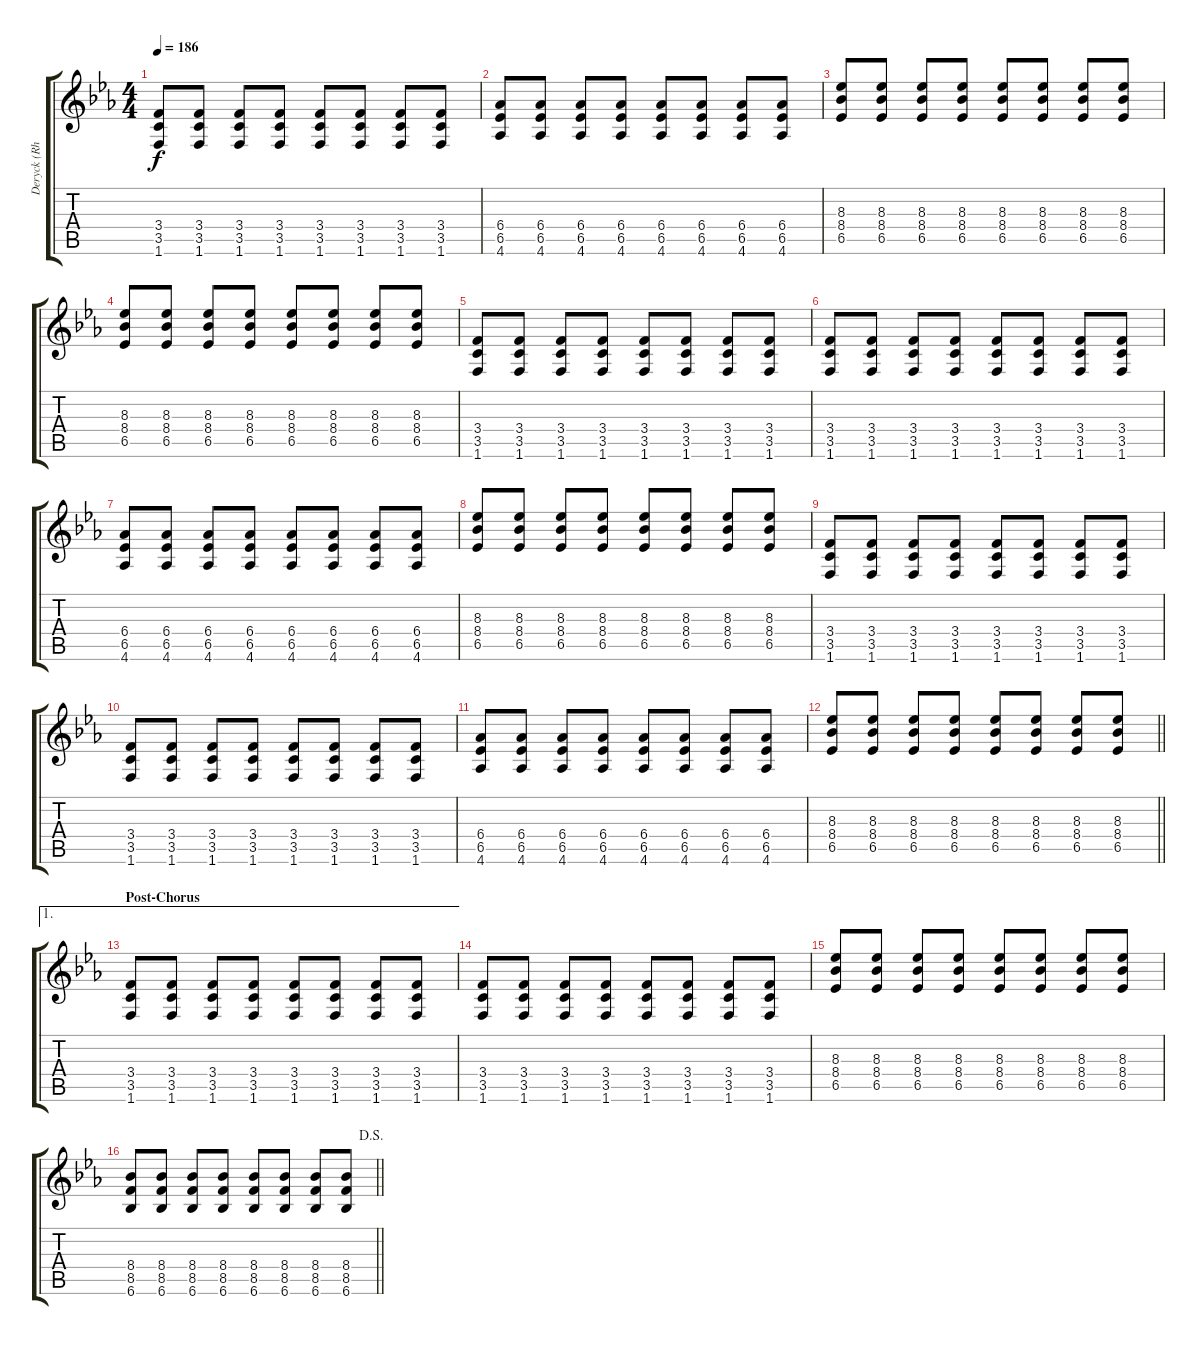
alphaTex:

\track ("Deryck (Rhythm)" "Deryck (Rh") {instrument distortionguitar}
\staff {score tabs}
\tuning (E4 B3 G3 D3 A2 E2) {hide}
\ts (4 4)
\tempo 186
\clef g2
\ks eb
(3.4 3.5 1.6).8{dy f} (3.4 3.5 1.6).8 (3.4 3.5 1.6).8 (3.4 3.5 1.6).8 (3.4 3.5 1.6).8 (3.4 3.5 1.6).8 (3.4 3.5 1.6).8 (3.4 3.5 1.6).8 |
(6.4 6.5 4.6).8 (6.4 6.5 4.6).8 (6.4 6.5 4.6).8 (6.4 6.5 4.6).8 (6.4 6.5 4.6).8 (6.4 6.5 4.6).8 (6.4 6.5 4.6).8 (6.4 6.5 4.6).8 |
(8.3 8.4 6.5).8 (8.3 8.4 6.5).8 (8.3 8.4 6.5).8 (8.3 8.4 6.5).8 (8.3 8.4 6.5).8 (8.3 8.4 6.5).8 (8.3 8.4 6.5).8 (8.3 8.4 6.5).8 |
(8.3 8.4 6.5).8 (8.3 8.4 6.5).8 (8.3 8.4 6.5).8 (8.3 8.4 6.5).8 (8.3 8.4 6.5).8 (8.3 8.4 6.5).8 (8.3 8.4 6.5).8 (8.3 8.4 6.5).8 |
(3.4 3.5 1.6).8 (3.4 3.5 1.6).8 (3.4 3.5 1.6).8 (3.4 3.5 1.6).8 (3.4 3.5 1.6).8 (3.4 3.5 1.6).8 (3.4 3.5 1.6).8 (3.4 3.5 1.6).8 |
(3.4 3.5 1.6).8 (3.4 3.5 1.6).8 (3.4 3.5 1.6).8 (3.4 3.5 1.6).8 (3.4 3.5 1.6).8 (3.4 3.5 1.6).8 (3.4 3.5 1.6).8 (3.4 3.5 1.6).8 |
(6.4 6.5 4.6).8 (6.4 6.5 4.6).8 (6.4 6.5 4.6).8 (6.4 6.5 4.6).8 (6.4 6.5 4.6).8 (6.4 6.5 4.6).8 (6.4 6.5 4.6).8 (6.4 6.5 4.6).8 |
(8.3 8.4 6.5).8 (8.3 8.4 6.5).8 (8.3 8.4 6.5).8 (8.3 8.4 6.5).8 (8.3 8.4 6.5).8 (8.3 8.4 6.5).8 (8.3 8.4 6.5).8 (8.3 8.4 6.5).8 |
(3.4 3.5 1.6).8 (3.4 3.5 1.6).8 (3.4 3.5 1.6).8 (3.4 3.5 1.6).8 (3.4 3.5 1.6).8 (3.4 3.5 1.6).8 (3.4 3.5 1.6).8 (3.4 3.5 1.6).8 |
(3.4 3.5 1.6).8 (3.4 3.5 1.6).8 (3.4 3.5 1.6).8 (3.4 3.5 1.6).8 (3.4 3.5 1.6).8 (3.4 3.5 1.6).8 (3.4 3.5 1.6).8 (3.4 3.5 1.6).8 |
(6.4 6.5 4.6).8 (6.4 6.5 4.6).8 (6.4 6.5 4.6).8 (6.4 6.5 4.6).8 (6.4 6.5 4.6).8 (6.4 6.5 4.6).8 (6.4 6.5 4.6).8 (6.4 6.5 4.6).8 |
\barLineRight lightlight
(8.3 8.4 6.5).8 (8.3 8.4 6.5).8 (8.3 8.4 6.5).8 (8.3 8.4 6.5).8 (8.3 8.4 6.5).8 (8.3 8.4 6.5).8 (8.3 8.4 6.5).8 (8.3 8.4 6.5).8 |
\ae 1
\section ("" "Post-Chorus")
(3.4 3.5 1.6).8 (3.4 3.5 1.6).8 (3.4 3.5 1.6).8 (3.4 3.5 1.6).8 (3.4 3.5 1.6).8 (3.4 3.5 1.6).8 (3.4 3.5 1.6).8 (3.4 3.5 1.6).8 |
(3.4 3.5 1.6).8 (3.4 3.5 1.6).8 (3.4 3.5 1.6).8 (3.4 3.5 1.6).8 (3.4 3.5 1.6).8 (3.4 3.5 1.6).8 (3.4 3.5 1.6).8 (3.4 3.5 1.6).8 |
(8.3 8.4 6.5).8 (8.3 8.4 6.5).8 (8.3 8.4 6.5).8 (8.3 8.4 6.5).8 (8.3 8.4 6.5).8 (8.3 8.4 6.5).8 (8.3 8.4 6.5).8 (8.3 8.4 6.5).8 |
\jump dalsegno
\barLineRight lightlight
(8.4 8.5 6.6).8 (8.4 8.5 6.6).8 (8.4 8.5 6.6).8 (8.4 8.5 6.6).8 (8.4 8.5 6.6).8 (8.4 8.5 6.6).8 (8.4 8.5 6.6).8 (8.4 8.5 6.6).8
